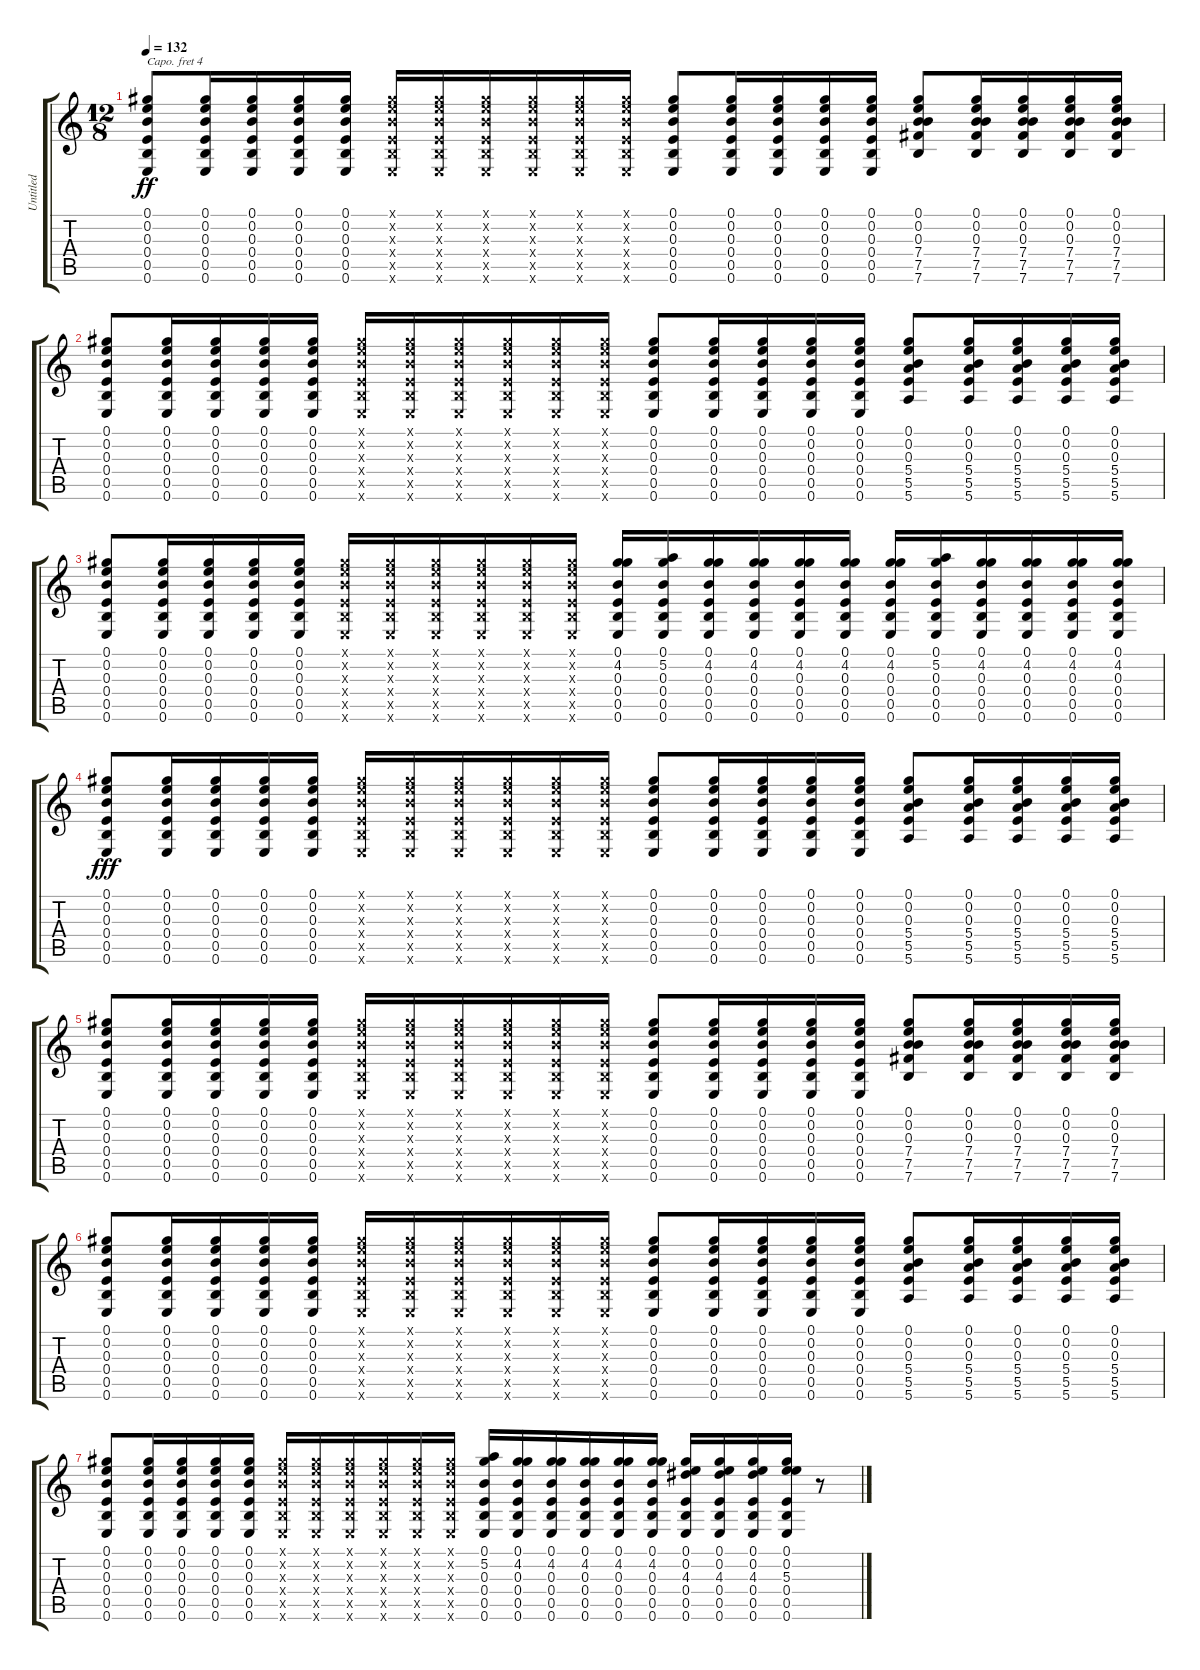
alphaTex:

\track ("Untitled" "Untitled") {instrument acousticguitarsteel}
\staff {score tabs}
\capo 4
\tuning (E4 C4 G3 C3 G2 C2) {hide}
\ts (12 8)
\tempo 132
\clef g2
\ks c
(0.1 0.2 0.3 0.4 0.5 0.6).8{dy ff} (0.1 0.2 0.3 0.4 0.5 0.6).16 (0.1 0.2 0.3 0.4 0.5 0.6).16 (0.1 0.2 0.3 0.4 0.5 0.6).16 (0.1 0.2 0.3 0.4 0.5 0.6).16 (0.1{x} 0.2{x} 0.3{x} 0.4{x} 0.5{x} 0.6{x}).16 (0.1{x} 0.2{x} 0.3{x} 0.4{x} 0.5{x} 0.6{x}).16 (0.1{x} 0.2{x} 0.3{x} 0.4{x} 0.5{x} 0.6{x}).16 (0.1{x} 0.2{x} 0.3{x} 0.4{x} 0.5{x} 0.6{x}).16 (0.1{x} 0.2{x} 0.3{x} 0.4{x} 0.5{x} 0.6{x}).16 (0.1{x} 0.2{x} 0.3{x} 0.4{x} 0.5{x} 0.6{x}).16 (0.1 0.2 0.3 0.4 0.5 0.6).8 (0.1 0.2 0.3 0.4 0.5 0.6).16 (0.1 0.2 0.3 0.4 0.5 0.6).16 (0.1 0.2 0.3 0.4 0.5 0.6).16 (0.1 0.2 0.3 0.4 0.5 0.6).16 (0.1 0.2 0.3 7.4 7.5 7.6).8 (0.1 0.2 0.3 7.4 7.5 7.6).16 (0.1 0.2 0.3 7.4 7.5 7.6).16 (0.1 0.2 0.3 7.4 7.5 7.6).16 (0.1 0.2 0.3 7.4 7.5 7.6).16 |
(0.1 0.2 0.3 0.4 0.5 0.6).8 (0.1 0.2 0.3 0.4 0.5 0.6).16 (0.1 0.2 0.3 0.4 0.5 0.6).16 (0.1 0.2 0.3 0.4 0.5 0.6).16 (0.1 0.2 0.3 0.4 0.5 0.6).16 (0.1{x} 0.2{x} 0.3{x} 0.4{x} 0.5{x} 0.6{x}).16 (0.1{x} 0.2{x} 0.3{x} 0.4{x} 0.5{x} 0.6{x}).16 (0.1{x} 0.2{x} 0.3{x} 0.4{x} 0.5{x} 0.6{x}).16 (0.1{x} 0.2{x} 0.3{x} 0.4{x} 0.5{x} 0.6{x}).16 (0.1{x} 0.2{x} 0.3{x} 0.4{x} 0.5{x} 0.6{x}).16 (0.1{x} 0.2{x} 0.3{x} 0.4{x} 0.5{x} 0.6{x}).16 (0.1 0.2 0.3 0.4 0.5 0.6).8 (0.1 0.2 0.3 0.4 0.5 0.6).16 (0.1 0.2 0.3 0.4 0.5 0.6).16 (0.1 0.2 0.3 0.4 0.5 0.6).16 (0.1 0.2 0.3 0.4 0.5 0.6).16 (0.1 0.2 0.3 5.4 5.5 5.6).8 (0.1 0.2 0.3 5.4 5.5 5.6).16 (0.1 0.2 0.3 5.4 5.5 5.6).16 (0.1 0.2 0.3 5.4 5.5 5.6).16 (0.1 0.2 0.3 5.4 5.5 5.6).16 |
(0.1 0.2 0.3 0.4 0.5 0.6).8 (0.1 0.2 0.3 0.4 0.5 0.6).16 (0.1 0.2 0.3 0.4 0.5 0.6).16 (0.1 0.2 0.3 0.4 0.5 0.6).16 (0.1 0.2 0.3 0.4 0.5 0.6).16 (0.1{x} 0.2{x} 0.3{x} 0.4{x} 0.5{x} 0.6{x}).16 (0.1{x} 0.2{x} 0.3{x} 0.4{x} 0.5{x} 0.6{x}).16 (0.1{x} 0.2{x} 0.3{x} 0.4{x} 0.5{x} 0.6{x}).16 (0.1{x} 0.2{x} 0.3{x} 0.4{x} 0.5{x} 0.6{x}).16 (0.1{x} 0.2{x} 0.3{x} 0.4{x} 0.5{x} 0.6{x}).16 (0.1{x} 0.2{x} 0.3{x} 0.4{x} 0.5{x} 0.6{x}).16 (0.1 4.2 0.3 0.4 0.5 0.6).16 (0.1 5.2 0.3 0.4 0.5 0.6).16 (0.1 4.2 0.3 0.4 0.5 0.6).16 (0.1 4.2 0.3 0.4 0.5 0.6).16 (0.1 4.2 0.3 0.4 0.5 0.6).16 (0.1 4.2 0.3 0.4 0.5 0.6).16 (0.1 4.2 0.3 0.4 0.5 0.6).16 (0.1 5.2 0.3 0.4 0.5 0.6).16 (0.1 4.2 0.3 0.4 0.5 0.6).16 (0.1 4.2 0.3 0.4 0.5 0.6).16 (0.1 4.2 0.3 0.4 0.5 0.6).16 (0.1 4.2 0.3 0.4 0.5 0.6).16 |
(0.1 0.2 0.3 0.4 0.5 0.6).8{dy fff} (0.1 0.2 0.3 0.4 0.5 0.6).16 (0.1 0.2 0.3 0.4 0.5 0.6).16 (0.1 0.2 0.3 0.4 0.5 0.6).16 (0.1 0.2 0.3 0.4 0.5 0.6).16 (0.1{x} 0.2{x} 0.3{x} 0.4{x} 0.5{x} 0.6{x}).16 (0.1{x} 0.2{x} 0.3{x} 0.4{x} 0.5{x} 0.6{x}).16 (0.1{x} 0.2{x} 0.3{x} 0.4{x} 0.5{x} 0.6{x}).16 (0.1{x} 0.2{x} 0.3{x} 0.4{x} 0.5{x} 0.6{x}).16 (0.1{x} 0.2{x} 0.3{x} 0.4{x} 0.5{x} 0.6{x}).16 (0.1{x} 0.2{x} 0.3{x} 0.4{x} 0.5{x} 0.6{x}).16 (0.1 0.2 0.3 0.4 0.5 0.6).8 (0.1 0.2 0.3 0.4 0.5 0.6).16 (0.1 0.2 0.3 0.4 0.5 0.6).16 (0.1 0.2 0.3 0.4 0.5 0.6).16 (0.1 0.2 0.3 0.4 0.5 0.6).16 (0.1 0.2 0.3 5.4 5.5 5.6).8 (0.1 0.2 0.3 5.4 5.5 5.6).16 (0.1 0.2 0.3 5.4 5.5 5.6).16 (0.1 0.2 0.3 5.4 5.5 5.6).16 (0.1 0.2 0.3 5.4 5.5 5.6).16 |
(0.1 0.2 0.3 0.4 0.5 0.6).8 (0.1 0.2 0.3 0.4 0.5 0.6).16 (0.1 0.2 0.3 0.4 0.5 0.6).16 (0.1 0.2 0.3 0.4 0.5 0.6).16 (0.1 0.2 0.3 0.4 0.5 0.6).16 (0.1{x} 0.2{x} 0.3{x} 0.4{x} 0.5{x} 0.6{x}).16 (0.1{x} 0.2{x} 0.3{x} 0.4{x} 0.5{x} 0.6{x}).16 (0.1{x} 0.2{x} 0.3{x} 0.4{x} 0.5{x} 0.6{x}).16 (0.1{x} 0.2{x} 0.3{x} 0.4{x} 0.5{x} 0.6{x}).16 (0.1{x} 0.2{x} 0.3{x} 0.4{x} 0.5{x} 0.6{x}).16 (0.1{x} 0.2{x} 0.3{x} 0.4{x} 0.5{x} 0.6{x}).16 (0.1 0.2 0.3 0.4 0.5 0.6).8 (0.1 0.2 0.3 0.4 0.5 0.6).16 (0.1 0.2 0.3 0.4 0.5 0.6).16 (0.1 0.2 0.3 0.4 0.5 0.6).16 (0.1 0.2 0.3 0.4 0.5 0.6).16 (0.1 0.2 0.3 7.4 7.5 7.6).8 (0.1 0.2 0.3 7.4 7.5 7.6).16 (0.1 0.2 0.3 7.4 7.5 7.6).16 (0.1 0.2 0.3 7.4 7.5 7.6).16 (0.1 0.2 0.3 7.4 7.5 7.6).16 |
(0.1 0.2 0.3 0.4 0.5 0.6).8 (0.1 0.2 0.3 0.4 0.5 0.6).16 (0.1 0.2 0.3 0.4 0.5 0.6).16 (0.1 0.2 0.3 0.4 0.5 0.6).16 (0.1 0.2 0.3 0.4 0.5 0.6).16 (0.1{x} 0.2{x} 0.3{x} 0.4{x} 0.5{x} 0.6{x}).16 (0.1{x} 0.2{x} 0.3{x} 0.4{x} 0.5{x} 0.6{x}).16 (0.1{x} 0.2{x} 0.3{x} 0.4{x} 0.5{x} 0.6{x}).16 (0.1{x} 0.2{x} 0.3{x} 0.4{x} 0.5{x} 0.6{x}).16 (0.1{x} 0.2{x} 0.3{x} 0.4{x} 0.5{x} 0.6{x}).16 (0.1{x} 0.2{x} 0.3{x} 0.4{x} 0.5{x} 0.6{x}).16 (0.1 0.2 0.3 0.4 0.5 0.6).8 (0.1 0.2 0.3 0.4 0.5 0.6).16 (0.1 0.2 0.3 0.4 0.5 0.6).16 (0.1 0.2 0.3 0.4 0.5 0.6).16 (0.1 0.2 0.3 0.4 0.5 0.6).16 (0.1 0.2 0.3 5.4 5.5 5.6).8 (0.1 0.2 0.3 5.4 5.5 5.6).16 (0.1 0.2 0.3 5.4 5.5 5.6).16 (0.1 0.2 0.3 5.4 5.5 5.6).16 (0.1 0.2 0.3 5.4 5.5 5.6).16 |
(0.1 0.2 0.3 0.4 0.5 0.6).8 (0.1 0.2 0.3 0.4 0.5 0.6).16 (0.1 0.2 0.3 0.4 0.5 0.6).16 (0.1 0.2 0.3 0.4 0.5 0.6).16 (0.1 0.2 0.3 0.4 0.5 0.6).16 (0.1{x} 0.2{x} 0.3{x} 0.4{x} 0.5{x} 0.6{x}).16 (0.1{x} 0.2{x} 0.3{x} 0.4{x} 0.5{x} 0.6{x}).16 (0.1{x} 0.2{x} 0.3{x} 0.4{x} 0.5{x} 0.6{x}).16 (0.1{x} 0.2{x} 0.3{x} 0.4{x} 0.5{x} 0.6{x}).16 (0.1{x} 0.2{x} 0.3{x} 0.4{x} 0.5{x} 0.6{x}).16 (0.1{x} 0.2{x} 0.3{x} 0.4{x} 0.5{x} 0.6{x}).16 (0.1 5.2 0.3 0.4 0.5 0.6).16 (0.1 4.2 0.3 0.4 0.5 0.6).16 (0.1 4.2 0.3 0.4 0.5 0.6).16 (0.1 4.2 0.3 0.4 0.5 0.6).16 (0.1 4.2 0.3 0.4 0.5 0.6).16 (0.1 4.2 0.3 0.4 0.5 0.6).16 (0.1 0.2 4.3 0.4 0.5 0.6).16 (0.1 0.2 4.3 0.4 0.5 0.6).16 (0.1 0.2 4.3 0.4 0.5 0.6).16 (0.1 0.2 5.3 0.4 0.5 0.6).16 r.8
